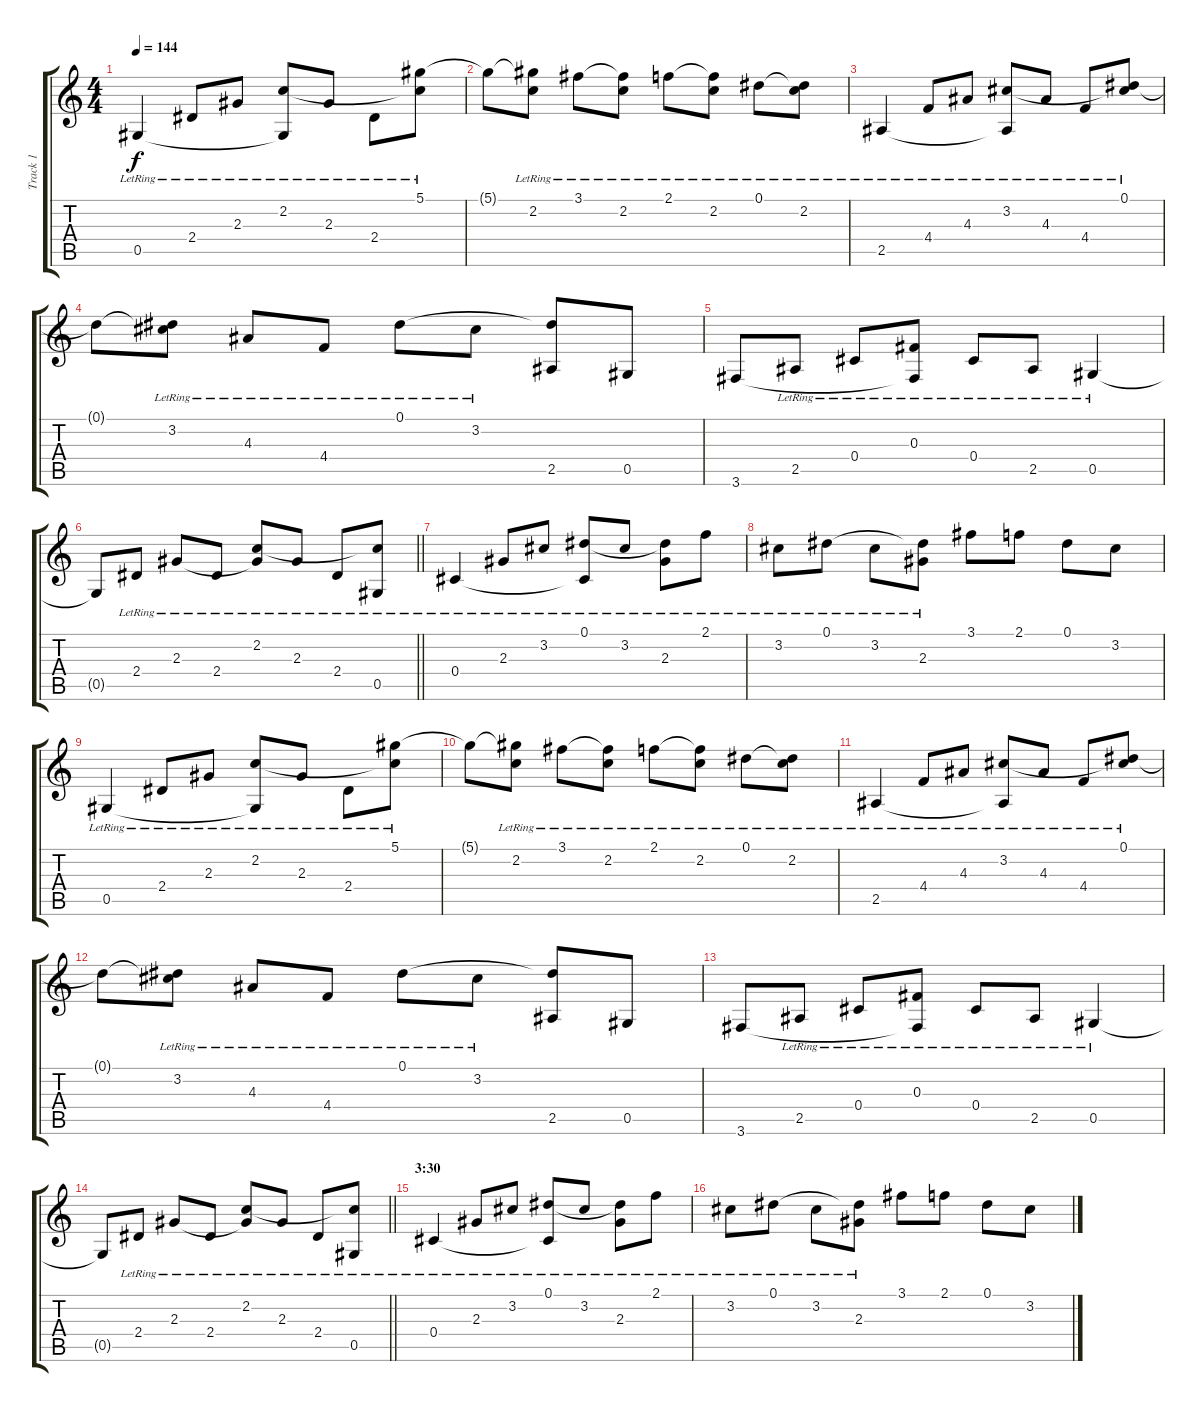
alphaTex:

\track ("Track 1" "Track 1") {instrument acousticguitarsteel}
\staff {score tabs}
\tuning (Eb4 Bb3 Gb3 Db3 Ab2 Eb2) {hide}
\ts (4 4)
\tempo 144
\clef g2
\ks c
0.5{lr}.4{dy f} 2.4{lr}.8 2.3{lr}.8 (2.2{lr} 0.5{t}).8 2.3{lr}.8 2.4{lr}.8 (5.1{lr} 2.2{t}).8 |
5.1{t}.8 (5.1{t} 2.2{lr}).8 3.1{lr}.8 (3.1{t} 2.2{lr}).8 2.1{lr}.8 (2.1{t} 2.2{lr}).8 0.1{lr}.8 (0.1{t} 2.2{lr}).8 |
2.5{lr}.4 4.4{lr}.8 4.3{lr}.8 (3.2{lr} 2.5{t}).8 4.3{lr}.8 4.4{lr}.8 (0.1{lr} 3.2{t}).8 |
0.1{t}.8 (0.1{t} 3.2{lr}).8 4.3{lr}.8 4.4{lr}.8 0.1{lr}.8 3.2{lr}.8 (0.1{t} 2.5).8 0.5.8 |
3.6.8 2.5{lr}.8 0.4{lr}.8 (0.3{lr} 3.6{t}).8 0.4{lr}.8 2.5{lr}.8 0.5{lr}.4 |
\barLineRight lightlight
0.5{t}.8 2.4{lr}.8 2.3{lr}.8 2.4{lr}.8 (2.2{lr} 2.3{t}).8 2.3{lr}.8 2.4{lr}.8 (2.2{t} 0.5{lr}).8 |
0.4{lr}.4 2.3{lr}.8 3.2{lr}.8 (0.1{lr} 0.4{t}).8 3.2{lr}.8 (0.1{t} 2.3{lr}).8 2.1{lr}.8 |
3.2{lr}.8 0.1{lr}.8 3.2{lr}.8 (0.1{t} 2.3{lr}).8 3.1.8 2.1.8 0.1.8 3.2.8 |
0.5{lr}.4 2.4{lr}.8 2.3{lr}.8 (2.2{lr} 0.5{t}).8 2.3{lr}.8 2.4{lr}.8 (5.1{lr} 2.2{t}).8 |
5.1{t}.8 (5.1{t} 2.2{lr}).8 3.1{lr}.8 (3.1{t} 2.2{lr}).8 2.1{lr}.8 (2.1{t} 2.2{lr}).8 0.1{lr}.8 (0.1{t} 2.2{lr}).8 |
2.5{lr}.4 4.4{lr}.8 4.3{lr}.8 (3.2{lr} 2.5{t}).8 4.3{lr}.8 4.4{lr}.8 (0.1{lr} 3.2{t}).8 |
0.1{t}.8 (0.1{t} 3.2{lr}).8 4.3{lr}.8 4.4{lr}.8 0.1{lr}.8 3.2{lr}.8 (0.1{t} 2.5).8 0.5.8 |
3.6.8 2.5{lr}.8 0.4{lr}.8 (0.3{lr} 3.6{t}).8 0.4{lr}.8 2.5{lr}.8 0.5{lr}.4 |
\barLineRight lightlight
0.5{t}.8 2.4{lr}.8 2.3{lr}.8 2.4{lr}.8 (2.2{lr} 2.3{t}).8 2.3{lr}.8 2.4{lr}.8 (2.2{t} 0.5{lr}).8 |
\section ("" "3:30")
0.4{lr}.4 2.3{lr}.8 3.2{lr}.8 (0.1{lr} 0.4{t}).8 3.2{lr}.8 (0.1{t} 2.3{lr}).8 2.1{lr}.8 |
3.2{lr}.8 0.1{lr}.8 3.2{lr}.8 (0.1{t} 2.3{lr}).8 3.1.8 2.1.8 0.1.8 3.2.8
